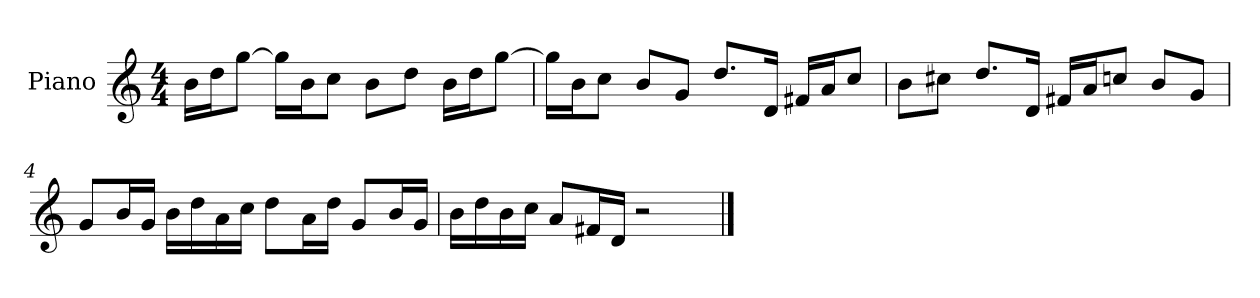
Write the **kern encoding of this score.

**kern
*part1
*staff1
*I"Piano
*I'P-no
*clefG2
*k[]
*M4/4
*MM90
=1
16b\LL
16dd\J
[8gg\J
16gg\LL]
16b\J
8cc\J
8b\L
8dd\J
16b\LL
16dd\J
[8gg\J
=2
16gg\LL]
16b\J
8cc\J
8b/L
8g/J
8.dd/L
16d/Jk
16f#X/LL
16a/J
8cc/J
=3
8b\L
8cc#X\J
8.dd/L
16d/Jk
16f#X/LL
16a/J
8ccn/J
8b/L
8g/J
!!LO:LB:g=z
=4
8g/L
16b/L
16g/JJ
16b\LL
16dd\
16a\
16cc\JJ
8dd\L
16a\L
16dd\JJ
8g/L
16b/L
16g/JJ
=5
16b\LL
16dd\
16b\
16cc\JJ
8a/L
16f#X/L
16d/JJ
2r
==
*-
